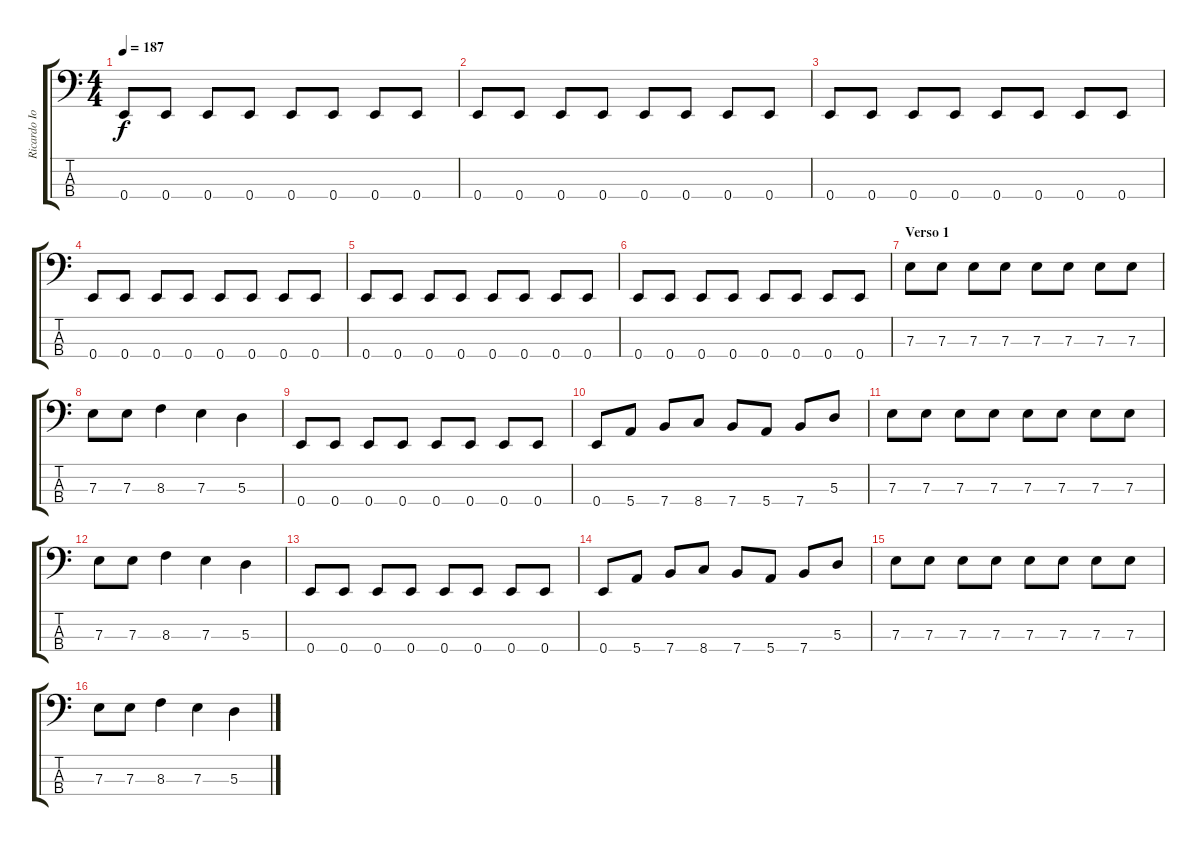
\track ("Ricardo Iorio (bajo)" "Ricardo Io") {instrument electricbassfinger}
\staff {score tabs}
\tuning (G2 D2 A1 E1) {hide}
\ts (4 4)
\tempo 187
\clef f4
\ks c
0.4.8{dy f} 0.4.8 0.4.8 0.4.8 0.4.8 0.4.8 0.4.8 0.4.8 |
0.4.8 0.4.8 0.4.8 0.4.8 0.4.8 0.4.8 0.4.8 0.4.8 |
0.4.8 0.4.8 0.4.8 0.4.8 0.4.8 0.4.8 0.4.8 0.4.8 |
0.4.8 0.4.8 0.4.8 0.4.8 0.4.8 0.4.8 0.4.8 0.4.8 |
0.4.8 0.4.8 0.4.8 0.4.8 0.4.8 0.4.8 0.4.8 0.4.8 |
0.4.8 0.4.8 0.4.8 0.4.8 0.4.8 0.4.8 0.4.8 0.4.8 |
\section ("" "Verso 1")
7.3.8 7.3.8 7.3.8 7.3.8 7.3.8 7.3.8 7.3.8 7.3.8 |
7.3.8 7.3.8 8.3.4 7.3.4 5.3.4 |
0.4.8 0.4.8 0.4.8 0.4.8 0.4.8 0.4.8 0.4.8 0.4.8 |
0.4.8 5.4.8 7.4.8 8.4.8 7.4.8 5.4.8 7.4.8 5.3.8 |
7.3.8 7.3.8 7.3.8 7.3.8 7.3.8 7.3.8 7.3.8 7.3.8 |
7.3.8 7.3.8 8.3.4 7.3.4 5.3.4 |
0.4.8 0.4.8 0.4.8 0.4.8 0.4.8 0.4.8 0.4.8 0.4.8 |
0.4.8 5.4.8 7.4.8 8.4.8 7.4.8 5.4.8 7.4.8 5.3.8 |
7.3.8 7.3.8 7.3.8 7.3.8 7.3.8 7.3.8 7.3.8 7.3.8 |
7.3.8 7.3.8 8.3.4 7.3.4 5.3.4
